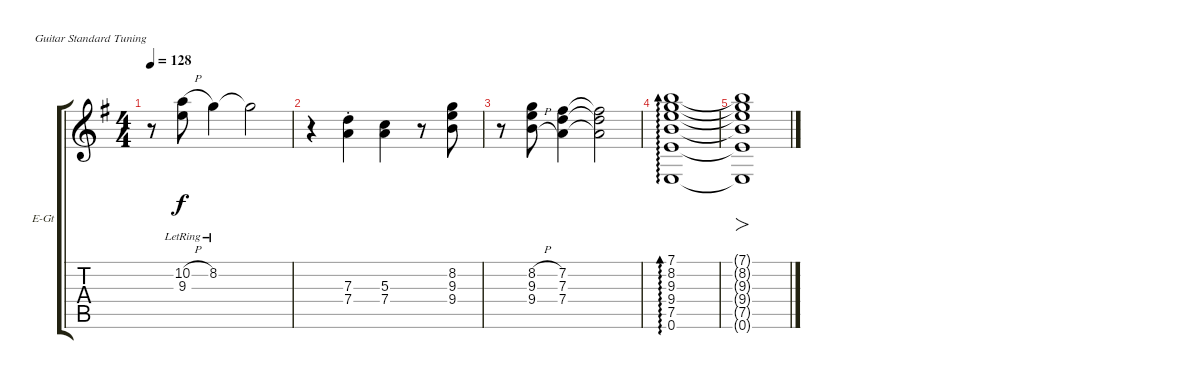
\bracketExtendMode groupsimilarinstruments
\firstSystemTrackNameOrientation horizontal
\otherSystemsTrackNameOrientation horizontal
\track ("Electric Guitar" "E-Gt") {multiBarRest instrument overdrivenguitar}
\staff {score tabs}
\tuning (E4 B3 G3 D3 A2 E2)
\ts (4 4)
\tempo 128
\clef g2
\ks eminor
r.8{dy f} (10.2{h lr} 9.3{lr}).8 8.2{lr}.4 8.2{t}.2 |
r.4 (7.3{st} 7.4{st}).4 (5.3 7.4).4 r.8 (8.2 9.3 9.4).8 |
r.8 (8.2{h} 9.3{h} 9.4{h}).8 (7.2 7.3 7.4).4 (7.3{t} 7.2{t} 7.4{t}).2 |
(0.6 7.5 9.4 9.3 8.2 7.1).1{ad 0} |
(7.1{t} 8.2{t} 9.3{t} 9.4{t} 7.5{t} 0.6{t}).1{fo}
